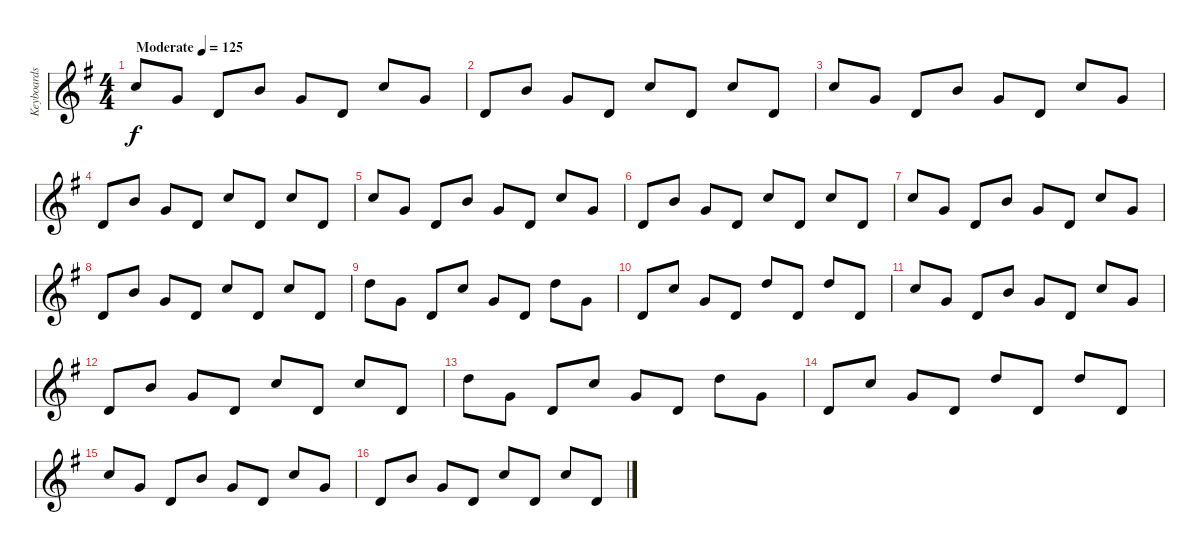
\track ("Keyboards" "Keyboards") {instrument pad1newage}
\staff {score}
\tuning (E4 B3 G3 D3 A2 E2) {hide}
\ts (4 4)
\tempo (125 "Moderate")
\clef g2
\ks g
8.1.8{dy f instrument pad1newage} 8.2.8 7.3.8 7.1.8 8.2.8 7.3.8 8.1.8 8.2.8 |
7.3.8 7.1.8 8.2.8 7.3.8 8.1.8 7.3.8 8.1.8 7.3.8 |
8.1.8 8.2.8 7.3.8 7.1.8 8.2.8 7.3.8 8.1.8 8.2.8 |
7.3.8 7.1.8 8.2.8 7.3.8 8.1.8 7.3.8 8.1.8 7.3.8 |
8.1.8 8.2.8 7.3.8 7.1.8 8.2.8 7.3.8 8.1.8 8.2.8 |
7.3.8 7.1.8 8.2.8 7.3.8 8.1.8 7.3.8 8.1.8 7.3.8 |
8.1.8 8.2.8 7.3.8 7.1.8 8.2.8 7.3.8 8.1.8 8.2.8 |
7.3.8 7.1.8 8.2.8 7.3.8 8.1.8 7.3.8 8.1.8 7.3.8 |
10.1.8 8.2.8 7.3.8 8.1.8 8.2.8 7.3.8 10.1.8 8.2.8 |
7.3.8 8.1.8 8.2.8 7.3.8 10.1.8 7.3.8 10.1.8 7.3.8 |
8.1.8 8.2.8 7.3.8 7.1.8 8.2.8 7.3.8 8.1.8 8.2.8 |
7.3.8 7.1.8 8.2.8 7.3.8 8.1.8 7.3.8 8.1.8 7.3.8 |
10.1.8 8.2.8 7.3.8 8.1.8 8.2.8 7.3.8 10.1.8 8.2.8 |
7.3.8 8.1.8 8.2.8 7.3.8 10.1.8 7.3.8 10.1.8 7.3.8 |
8.1.8 8.2.8 7.3.8 7.1.8 8.2.8 7.3.8 8.1.8 8.2.8 |
7.3.8 7.1.8 8.2.8 7.3.8 8.1.8 7.3.8 8.1.8 7.3.8
